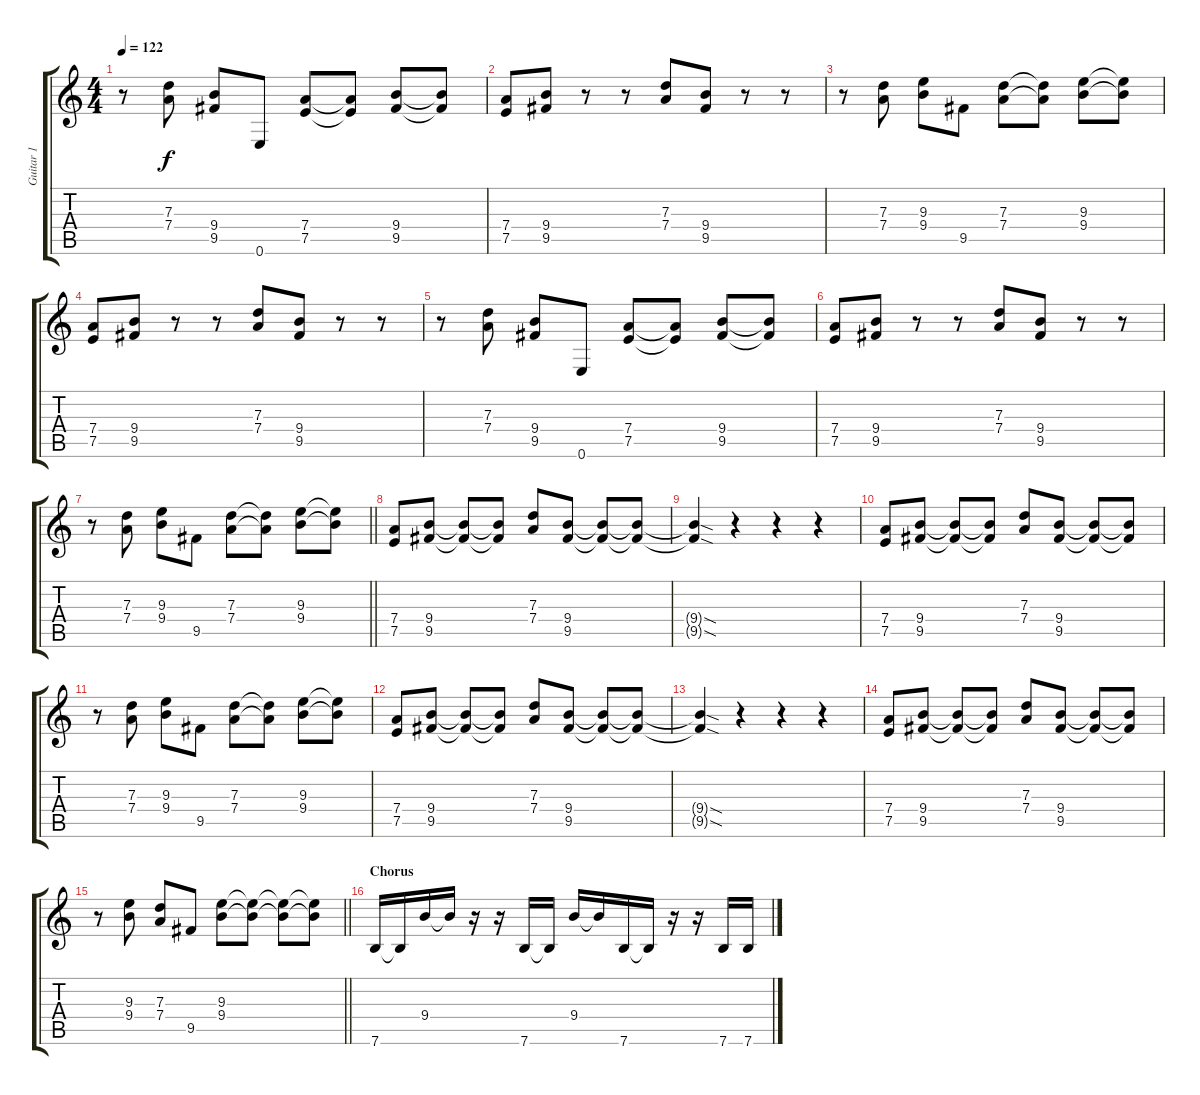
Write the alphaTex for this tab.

\track ("Guitar 1" "Guitar 1") {instrument distortionguitar}
\staff {score tabs}
\tuning (E4 B3 G3 D3 A2 E2) {hide}
\ts (4 4)
\tempo 122
\clef g2
\ks c
r.8{dy f} (7.3 7.4).8 (9.4 9.5).8 0.6.8 (7.4 7.5).8 (7.4{t} 7.5{t}).8 (9.4 9.5).8 (9.4{t} 9.5{t}).8 |
(7.4 7.5).8 (9.4 9.5).8 r.8 r.8 (7.3 7.4).8 (9.4 9.5).8 r.8 r.8 |
r.8 (7.3 7.4).8 (9.3 9.4).8 9.5.8 (7.3 7.4).8 (7.3{t} 7.4{t}).8 (9.3 9.4).8 (9.3{t} 9.4{t}).8 |
(7.4 7.5).8 (9.4 9.5).8 r.8 r.8 (7.3 7.4).8 (9.4 9.5).8 r.8 r.8 |
r.8 (7.3 7.4).8 (9.4 9.5).8 0.6.8 (7.4 7.5).8 (7.4{t} 7.5{t}).8 (9.4 9.5).8 (9.4{t} 9.5{t}).8 |
(7.4 7.5).8 (9.4 9.5).8 r.8 r.8 (7.3 7.4).8 (9.4 9.5).8 r.8 r.8 |
\barLineRight lightlight
r.8 (7.3 7.4).8 (9.3 9.4).8 9.5.8 (7.3 7.4).8 (7.3{t} 7.4{t}).8 (9.3 9.4).8 (9.3{t} 9.4{t}).8 |
(7.4 7.5).8 (9.4 9.5).8 (9.4{t} 9.5{t}).8 (9.4{t} 9.5{t}).8 (7.3 7.4).8 (9.4 9.5).8 (9.4{t} 9.5{t}).8 (9.4{t} 9.5{t}).8 |
(9.4{sod t} 9.5{sod t}).4 r.4 r.4 r.4 |
(7.4 7.5).8 (9.4 9.5).8 (9.4{t} 9.5{t}).8 (9.4{t} 9.5{t}).8 (7.3 7.4).8 (9.4 9.5).8 (9.4{t} 9.5{t}).8 (9.4{t} 9.5{t}).8 |
r.8 (7.3 7.4).8 (9.3 9.4).8 9.5.8 (7.3 7.4).8 (7.3{t} 7.4{t}).8 (9.3 9.4).8 (9.3{t} 9.4{t}).8 |
(7.4 7.5).8 (9.4 9.5).8 (9.4{t} 9.5{t}).8 (9.4{t} 9.5{t}).8 (7.3 7.4).8 (9.4 9.5).8 (9.4{t} 9.5{t}).8 (9.4{t} 9.5{t}).8 |
(9.4{sod t} 9.5{sod t}).4 r.4 r.4 r.4 |
(7.4 7.5).8 (9.4 9.5).8 (9.4{t} 9.5{t}).8 (9.4{t} 9.5{t}).8 (7.3 7.4).8 (9.4 9.5).8 (9.4{t} 9.5{t}).8 (9.4{t} 9.5{t}).8 |
\barLineRight lightlight
r.8 (9.3 9.4).8 (7.3 7.4).8 9.5.8 (9.3 9.4).8 (9.3{t} 9.4{t}).8 (9.3{t} 9.4{t}).8 (9.3{t} 9.4{t}).8 |
\section ("" "Chorus")
7.6.16 7.6{t}.16 9.4.16 9.4{t}.16 r.16 r.16 7.6.16 7.6{t}.16 9.4.16 9.4{t}.16 7.6.16 7.6{t}.16 r.16 r.16 7.6.16 7.6.16
